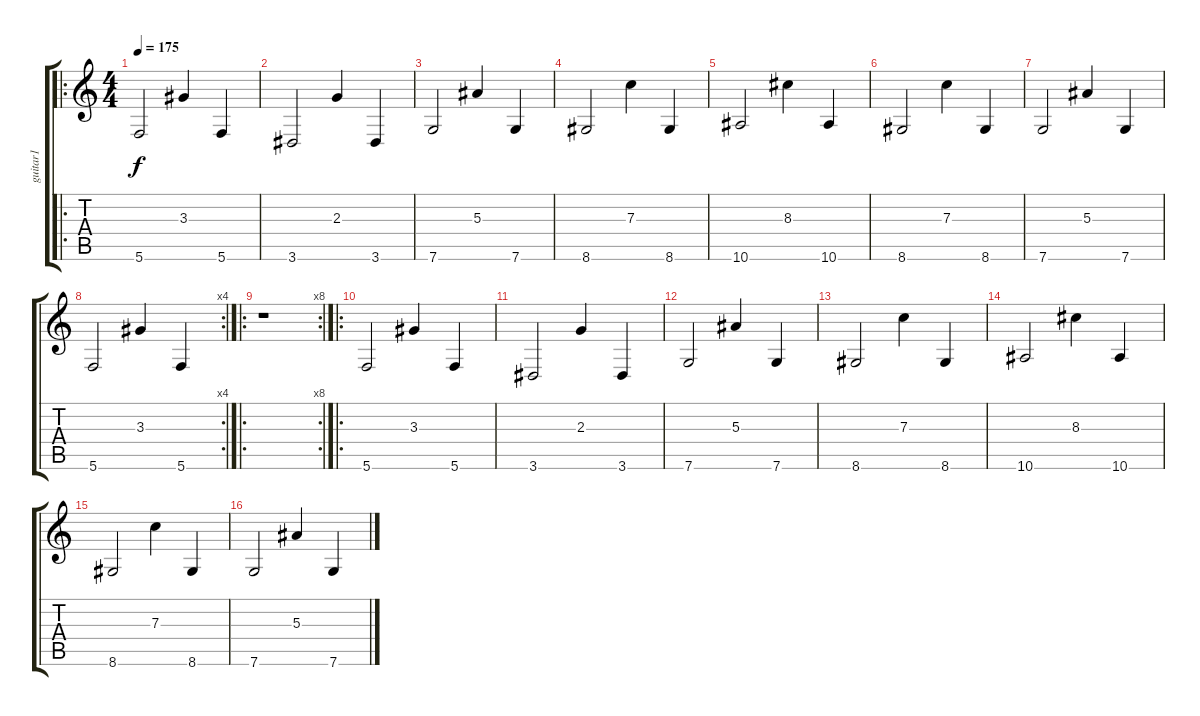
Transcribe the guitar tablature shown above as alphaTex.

\track ("guitar1" "guitar1") {instrument electricguitarclean}
\staff {score tabs}
\tuning (D4 A3 F3 C3 G2 C2) {hide}
\ro
\ts (4 4)
\tempo 175
\clef g2
\ks c
5.6.2{dy f instrument electricguitarclean} 3.3.4 5.6.4 |
3.6.2 2.3.4 3.6.4 |
7.6.2 5.3.4 7.6.4 |
8.6.2 7.3.4 8.6.4 |
10.6.2 8.3.4 10.6.4 |
8.6.2 7.3.4 8.6.4 |
7.6.2 5.3.4 7.6.4 |
\rc 4
5.6.2 3.3.4 5.6.4 |
\ro
\rc 8
r.1 |
\ro
5.6.2 3.3.4 5.6.4 |
3.6.2 2.3.4 3.6.4 |
7.6.2 5.3.4 7.6.4 |
8.6.2 7.3.4 8.6.4 |
10.6.2 8.3.4 10.6.4 |
8.6.2 7.3.4 8.6.4 |
7.6.2 5.3.4 7.6.4
